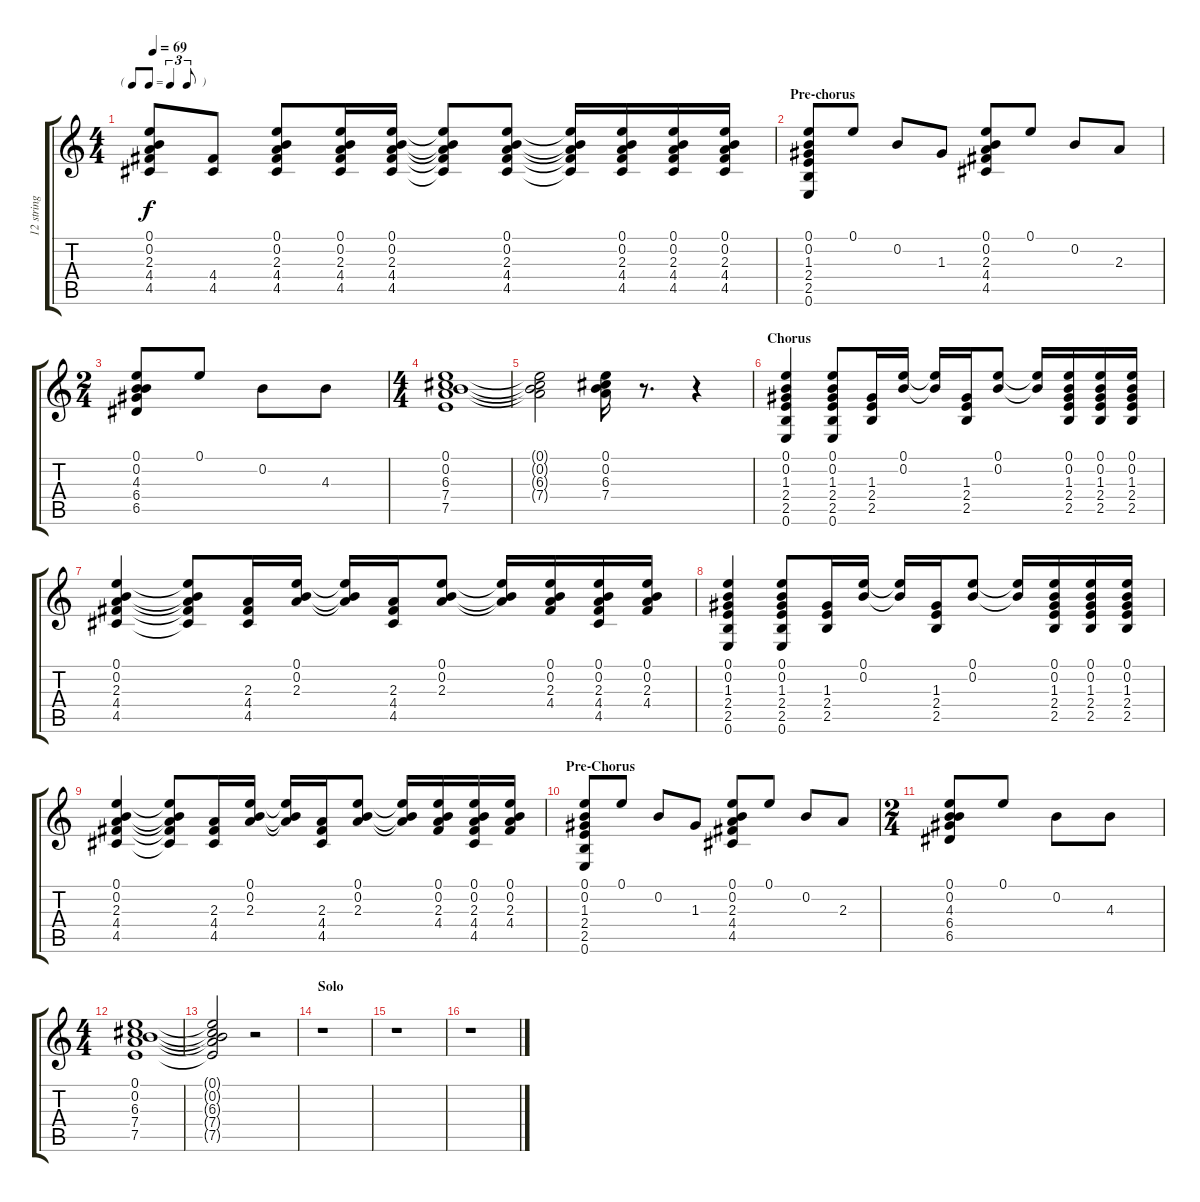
\track ("12 string" "12 string") {instrument acousticguitarsteel}
\staff {score tabs}
\tuning (E4 B3 G3 D3 A2 E2) {hide}
\ts (4 4)
\tf triplet8th
\tempo 69
\clef g2
\ks c
(0.1 0.2 2.3 4.4 4.5).8{dy f} (4.4 4.5).8 (0.1 0.2 2.3 4.4 4.5).8 (0.1 0.2 2.3 4.4 4.5).16 (0.1 0.2 2.3 4.4 4.5).16 (0.1{t} 0.2{t} 2.3{t} 4.4{t} 4.5{t}).8 (0.1 0.2 2.3 4.4 4.5).8 (0.1{t} 0.2{t} 2.3{t} 4.4{t} 4.5{t}).16 (0.1 0.2 2.3 4.4 4.5).16 (0.1 0.2 2.3 4.4 4.5).16 (0.1 0.2 2.3 4.4 4.5).16 |
\section ("" "Pre-chorus")
(0.1 0.2 1.3 2.4 2.5 0.6).8 0.1.8 0.2.8 1.3.8 (0.1 0.2 2.3 4.4 4.5).8 0.1.8 0.2.8 2.3.8 |
\ts (2 4)
(0.1 0.2 4.3 6.4 6.5).8 0.1.8 0.2.8 4.3.8 |
\ts (4 4)
(0.1 0.2 6.3 7.4 7.5).1 |
(0.1{t} 0.2{t} 6.3{t} 7.4{t}).2 (0.1 0.2 6.3 7.4).16 r.8{d} r.4 |
\section ("" "Chorus")
(0.1 0.2 1.3 2.4 2.5 0.6).4 (0.1 0.2 1.3 2.4 2.5 0.6).8 (1.3 2.4 2.5).16 (0.1 0.2).16 (0.1{t} 0.2{t}).16 (1.3 2.4 2.5).16 (0.1 0.2).8 (0.1{t} 0.2{t}).16 (0.1 0.2 1.3 2.4 2.5).16 (0.1 0.2 1.3 2.4 2.5).16 (0.1 0.2 1.3 2.4 2.5).16 |
(0.1 0.2 2.3 4.4 4.5).4 (0.1{t} 0.2{t} 2.3{t} 4.4{t} 4.5{t}).8 (2.3 4.4 4.5).16 (0.1 0.2 2.3).16 (0.1{t} 0.2{t} 2.3{t}).16 (2.3 4.4 4.5).16 (0.1 0.2 2.3).8 (0.1{t} 0.2{t} 2.3{t}).16 (0.1 0.2 2.3 4.4).16 (0.1 0.2 2.3 4.4 4.5).16 (0.1 0.2 2.3 4.4).16 |
(0.1 0.2 1.3 2.4 2.5 0.6).4 (0.1 0.2 1.3 2.4 2.5 0.6).8 (1.3 2.4 2.5).16 (0.1 0.2).16 (0.1{t} 0.2{t}).16 (1.3 2.4 2.5).16 (0.1 0.2).8 (0.1{t} 0.2{t}).16 (0.1 0.2 1.3 2.4 2.5).16 (0.1 0.2 1.3 2.4 2.5).16 (0.1 0.2 1.3 2.4 2.5).16 |
(0.1 0.2 2.3 4.4 4.5).4 (0.1{t} 0.2{t} 2.3{t} 4.4{t} 4.5{t}).8 (2.3 4.4 4.5).16 (0.1 0.2 2.3).16 (0.1{t} 0.2{t} 2.3{t}).16 (2.3 4.4 4.5).16 (0.1 0.2 2.3).8 (0.1{t} 0.2{t} 2.3{t}).16 (0.1 0.2 2.3 4.4).16 (0.1 0.2 2.3 4.4 4.5).16 (0.1 0.2 2.3 4.4).16 |
\section ("" "Pre-Chorus")
(0.1 0.2 1.3 2.4 2.5 0.6).8 0.1.8 0.2.8 1.3.8 (0.1 0.2 2.3 4.4 4.5).8 0.1.8 0.2.8 2.3.8 |
\ts (2 4)
(0.1 0.2 4.3 6.4 6.5).8 0.1.8 0.2.8 4.3.8 |
\ts (4 4)
(0.1 0.2 6.3 7.4 7.5).1 |
(0.1{t} 0.2{t} 6.3{t} 7.4{t} 7.5{t}).2 r.2 |
\section ("" "Solo")
r.1 |
r.1 |
r.1
